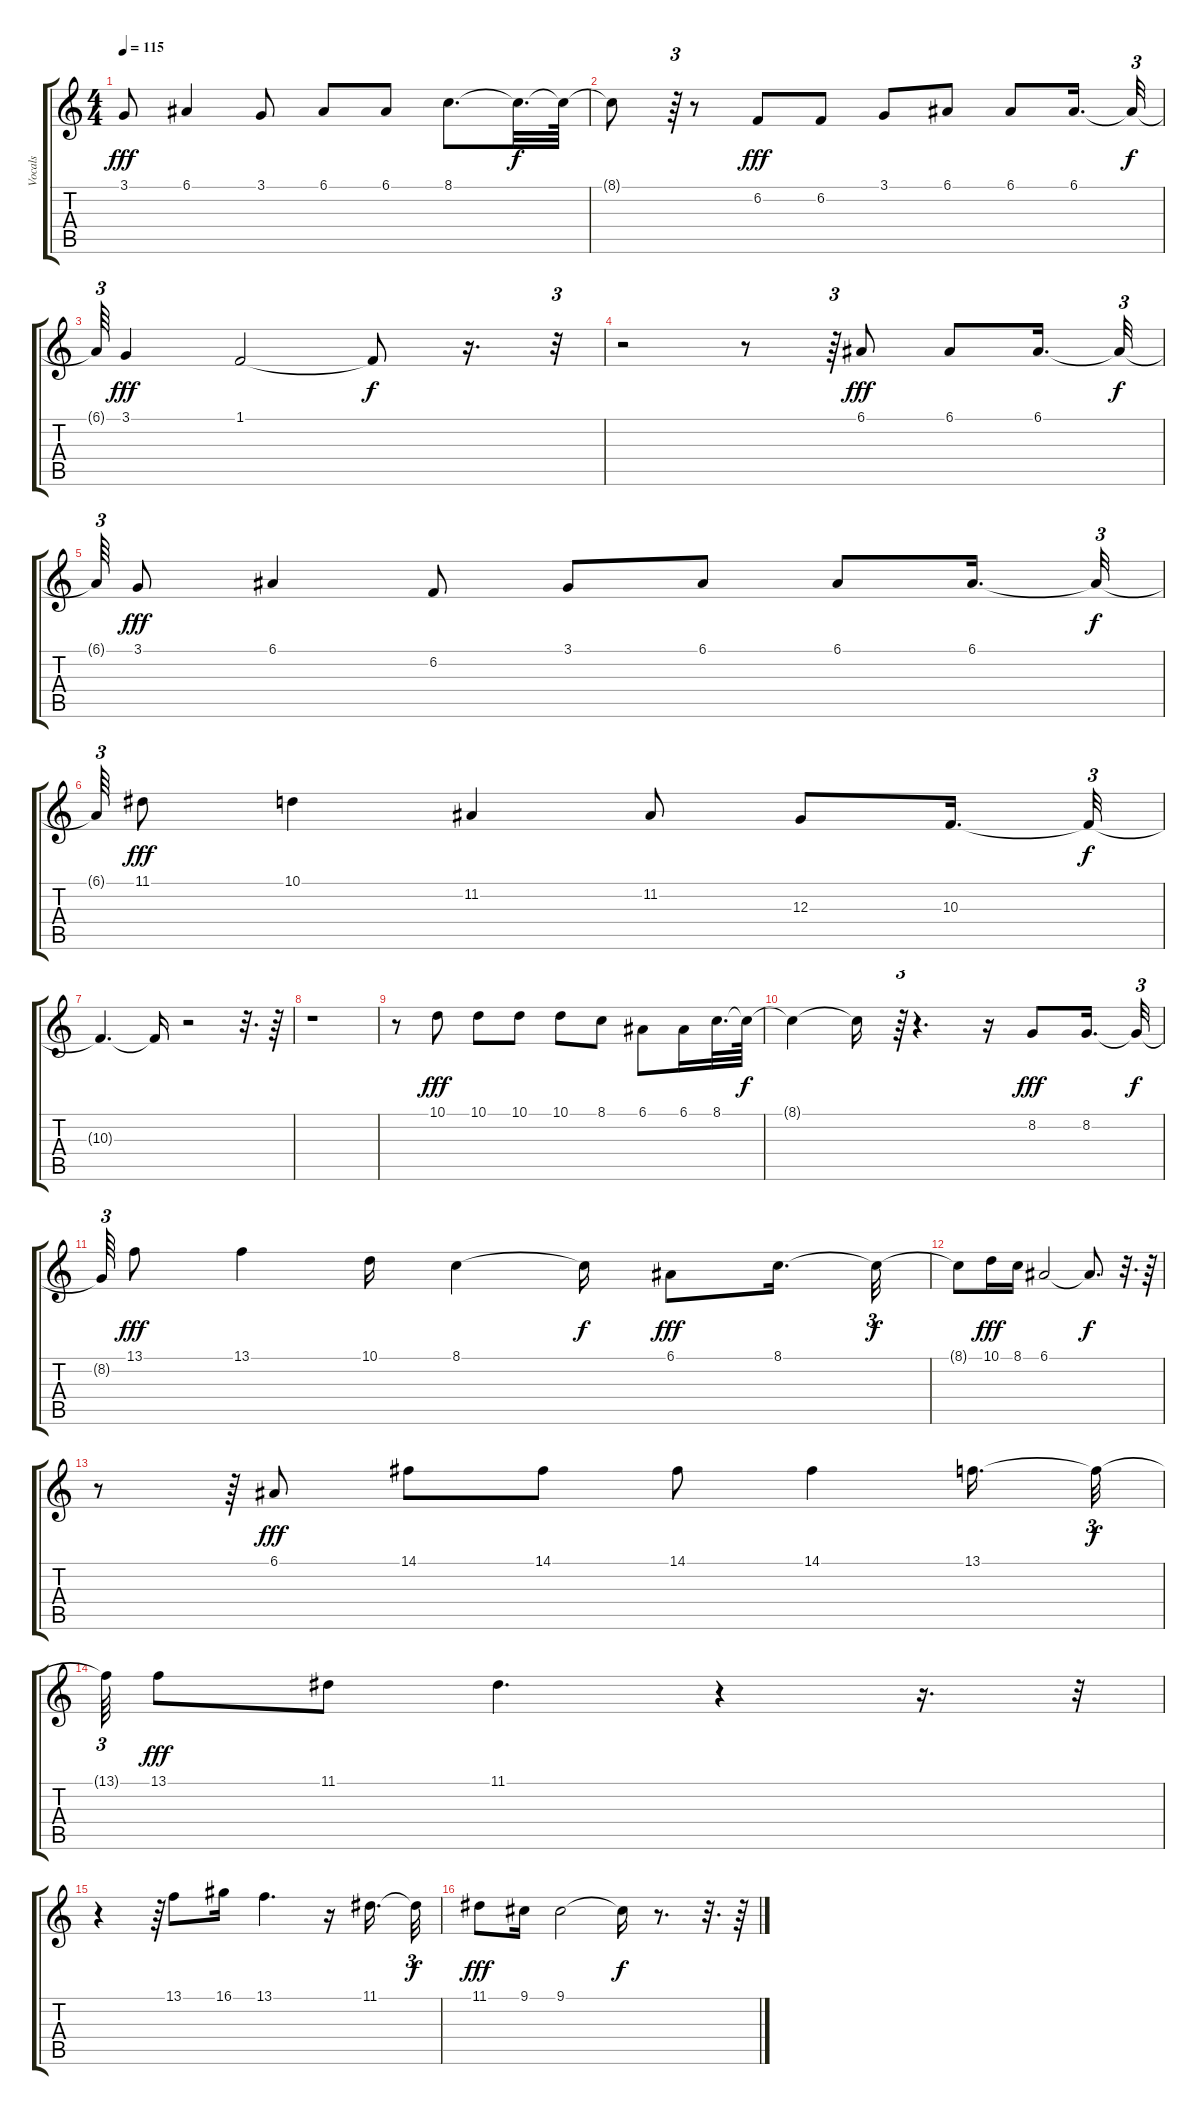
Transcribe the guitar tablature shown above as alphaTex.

\track ("Vocals" "Vocals") {instrument synthvoice}
\staff {score tabs}
\tuning (E4 B3 G3 D3 A2 E2) {hide}
\ts (4 4)
\tempo 115
\clef g2
\ks c
3.1.8{dy fff} 6.1.4 3.1.8 6.1.8 6.1.8 8.1.8{d} 8.1{t}.32{d dy f} 8.1{t}.64 |
8.1{t}.8 r.64{tu (3 2)} r.8 6.2.8{dy fff} 6.2.8 3.1.8 6.1.8 6.1.8 6.1.16{d} 6.1{t}.32{tu (3 2) dy f} |
6.1{t}.64{tu (3 2)} 3.1.4{dy fff} 1.1.2 1.1{t}.8{dy f} r.16{d} r.32{tu (3 2)} |
r.2 r.8 r.64{tu (3 2)} 6.1.8{dy fff} 6.1.8 6.1.16{d} 6.1{t}.32{tu (3 2) dy f} |
6.1{t}.64{tu (3 2)} 3.1.8{dy fff} 6.1.4 6.2.8 3.1.8 6.1.8 6.1.8 6.1.16{d} 6.1{t}.32{tu (3 2) dy f} |
6.1{t}.64{tu (3 2)} 11.1.8{dy fff} 10.1.4 11.2.4 11.2.8 12.3.8 10.3.16{d} 10.3{t}.32{tu (3 2) dy f} |
10.3{t}.4{d} 10.3{t}.16 r.2 r.32{d} r.64 |
r.1 |
r.8 10.1.8{dy fff} 10.1.8 10.1.8 10.1.8 8.1.8 6.1.8 6.1.16 8.1.32{d} 8.1{t}.64{dy f} |
8.1{t}.4 8.1{t}.16 r.64{tu (3 2)} r.4{d} r.16 8.2.8{dy fff} 8.2.16{d} 8.2{t}.32{tu (3 2) dy f} |
8.2{t}.64{tu (3 2)} 13.1.8{dy fff} 13.1.4 10.1.16 8.1.4 8.1{t}.16{dy f} 6.1.8{dy fff} 8.1.16{d} 8.1{t}.32{tu (3 2) dy f} |
8.1{t}.8 10.1.16{dy fff} 8.1.16 6.1.2 6.1{t}.8{d dy f} r.32{d} r.64 |
r.8 r.64{tu (3 2)} 6.1.8{dy fff} 14.1.8 14.1.8 14.1.8 14.1.4 13.1.16{d} 13.1{t}.32{tu (3 2) dy f} |
13.1{t}.64{tu (3 2)} 13.1.8{dy fff} 11.1.8 11.1.4{d} r.4 r.16{d} r.32{tu (3 2)} |
r.4 r.64{tu (3 2)} 13.1.8 16.1.16 13.1.4{d} r.16 11.1.16{d} 11.1{t}.32{tu (3 2) dy f} |
11.1.8{dy fff} 9.1.16 9.1.2 9.1{t}.16{dy f} r.8{d} r.32{d} r.64
